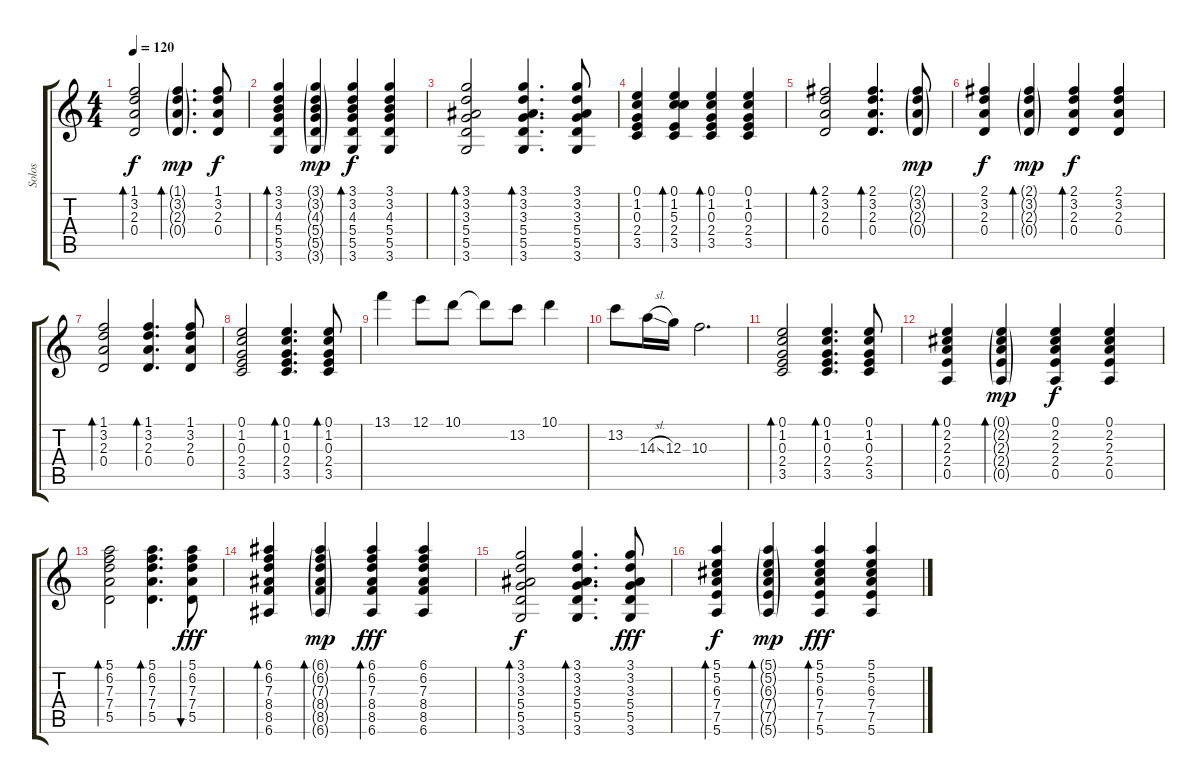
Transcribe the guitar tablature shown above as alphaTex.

\track ("Solos" "Solos") {instrument electricguitarjazz}
\staff {score tabs}
\tuning (E4 B3 G3 D3 A2 E2) {hide}
\ts (4 4)
\tempo 120
\clef g2
\ks c
(1.1 3.2 2.3 0.4).2{bd 60 dy f} (1.1{g} 3.2{g} 2.3{g} 0.4{g}).4{d bd 60 dy mp} (1.1 3.2 2.3 0.4).8{dy f} |
(3.1 3.2 4.3 5.4 5.5 3.6).4{bd 60} (3.1{g} 3.2{g} 4.3{g} 5.4{g} 5.5{g} 3.6{g}).4{dy mp} (3.1 3.2 4.3 5.4 5.5 3.6).4{bd 60 dy f} (3.1 3.2 4.3 5.4 5.5 3.6).4 |
(3.1 3.2 3.3 5.4 5.5 3.6).2{bd 60} (3.1 3.2 3.3 5.4 5.5 3.6).4{d bd 60} (3.1 3.2 3.3 5.4 5.5 3.6).8 |
(0.1 1.2 0.3 2.4 3.5).4 (0.1 1.2 5.3 2.4 3.5).4{bd 60} (0.1 1.2 0.3 2.4 3.5).4{bd 60} (0.1 1.2 0.3 2.4 3.5).4 |
(2.1 3.2 2.3 0.4).2{bd 60} (2.1 3.2 2.3 0.4).4{d bd 60} (2.1{g} 3.2{g} 2.3{g} 0.4{g}).8{dy mp} |
(2.1 3.2 2.3 0.4).4{dy f} (2.1{g} 3.2{g} 2.3{g} 0.4{g}).4{bd 60 dy mp} (2.1 3.2 2.3 0.4).4{bd 60 dy f} (2.1 3.2 2.3 0.4).4 |
(1.1 3.2 2.3 0.4).2{bd 60} (1.1 3.2 2.3 0.4).4{d bd 60} (1.1 3.2 2.3 0.4).8 |
(0.1 1.2 0.3 2.4 3.5).2 (0.1 1.2 0.3 2.4 3.5).4{d bd 60} (0.1 1.2 0.3 2.4 3.5).8{bd 60} |
13.1.4{instrument distortionguitar} 12.1.8 10.1.8 10.1{t}.8 13.2.8 10.1.4 |
13.2.8 14.3{sl}.16 12.3.16 10.3.2{d} |
(0.1 1.2 0.3 2.4 3.5).2{bd 60 instrument acousticguitarsteel} (0.1 1.2 0.3 2.4 3.5).4{d bd 60} (0.1 1.2 0.3 2.4 3.5).8 |
(0.1 2.2 2.3 2.4 0.5).4{bd 60} (0.1{g} 2.2{g} 2.3{g} 2.4{g} 0.5{g}).4{bd 60 dy mp} (0.1 2.2 2.3 2.4 0.5).4{dy f} (0.1 2.2 2.3 2.4 0.5).4 |
(5.1 6.2 7.3 7.4 5.5).2{bd 60 volume 10} (5.1 6.2 7.3 7.4 5.5).4{d bd 60} (5.1 6.2 7.3 7.4 5.5).8{bu 60 dy fff} |
(6.1 6.2 7.3 8.4 8.5 6.6).4{bd 60} (6.1{g} 6.2{g} 7.3{g} 8.4{g} 8.5{g} 6.6{g}).4{bd 60 dy mp} (6.1 6.2 7.3 8.4 8.5 6.6).4{bd 60 dy fff} (6.1 6.2 7.3 8.4 8.5 6.6).4 |
(3.1 3.2 3.3 5.4 5.5 3.6).2{bd 60 dy f} (3.1 3.2 3.3 5.4 5.5 3.6).4{d bd 60} (3.1 3.2 3.3 5.4 5.5 3.6).8{dy fff} |
(5.1 5.2 6.3 7.4 7.5 5.6).4{bd 60 dy f} (5.1{g} 5.2{g} 6.3{g} 7.4{g} 7.5{g} 5.6{g}).4{bd 60 dy mp} (5.1 5.2 6.3 7.4 7.5 5.6).4{bd 60 dy fff} (5.1 5.2 6.3 7.4 7.5 5.6).4
